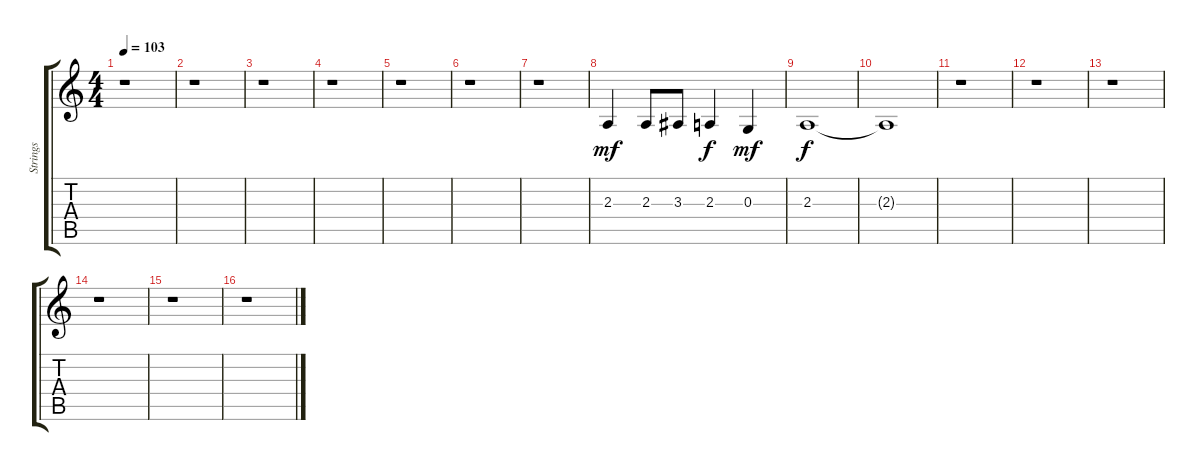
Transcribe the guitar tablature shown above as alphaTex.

\track ("Strings" "Strings") {instrument stringensemble2}
\staff {score tabs}
\tuning (E4 B3 G3 D3 A2 E2) {hide}
\ts (4 4)
\tempo 103
\clef g2
\ks c
r.1{dy mf instrument stringensemble2} |
r.1 |
r.1 |
r.1 |
r.1 |
r.1 |
r.1 |
2.3.4 2.3.8 3.3.8 2.3.4{dy f} 0.3.4{dy mf} |
2.3.1{dy f} |
2.3{t}.1 |
r.1 |
r.1 |
r.1 |
r.1 |
r.1 |
r.1
